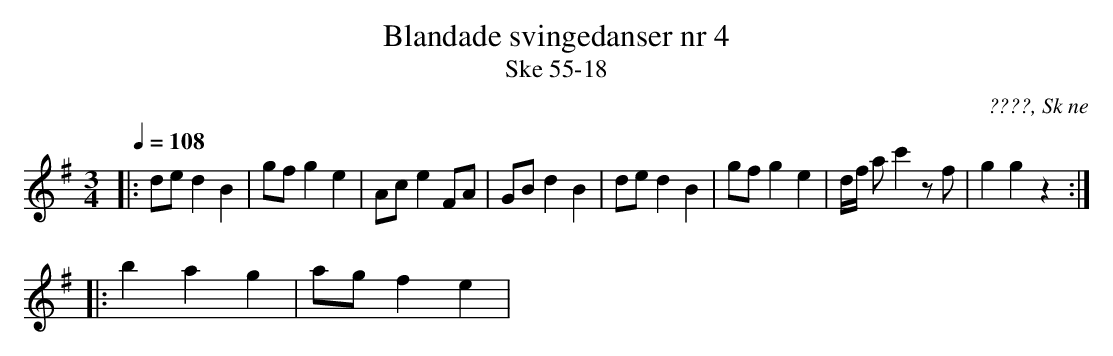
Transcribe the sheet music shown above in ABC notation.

X:1
T:Blandade svingedanser nr 4
T:Ske 55-18
O:????, Sk ne
M:3/4
L:1/8
Q:1/4=108
K:G
|: de d2 B2 | gf g2 e2 | Ac e2 #FA# | GB d2 B2 | de d2 B2 | gf g2 e2 | d/f/ a c'2 zf | g2 g2 z2 :|
|: b2 a2 g2 | ag f2 e2 |
